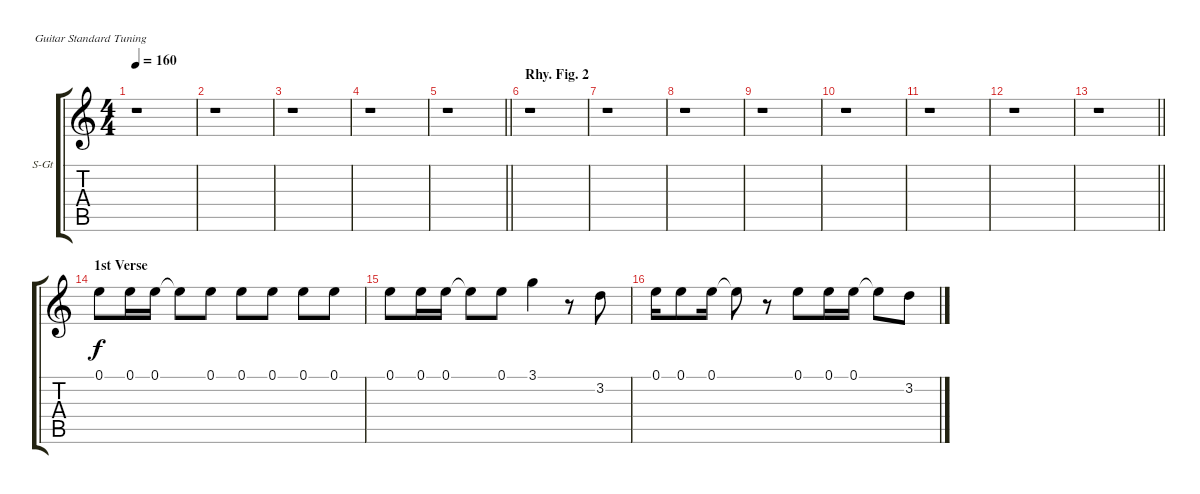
\bracketExtendMode groupsimilarinstruments
\firstSystemTrackNameOrientation horizontal
\otherSystemsTrackNameOrientation horizontal
\track ("Voice" "S-Gt") {mute instrument lead6voice}
\staff {score tabs}
\tuning (E4 B3 G3 D3 A2 E2)
\displaytranspose 12
\ts (4 4)
\tempo 160
\clef g2
\ks c
r.1{dy f} |
r.1 |
r.1 |
r.1 |
\barLineRight lightlight
r.1 |
\section ("" "Rhy. Fig. 2")
r.1 |
r.1 |
r.1 |
r.1 |
r.1 |
r.1 |
r.1 |
\barLineRight lightlight
r.1 |
\section ("" "1st Verse")
0.1.8 0.1.16 0.1.16 0.1{t}.8 0.1.8 0.1.8 0.1.8 0.1.8 0.1.8 |
0.1.8 0.1.16 0.1.16 0.1{t}.8 0.1.8 3.1.4 r.8 3.2.8 |
0.1.16 0.1.8 0.1.16 0.1{t}.8 r.8 0.1.8 0.1.16 0.1.16 0.1{t}.8 3.2.8
